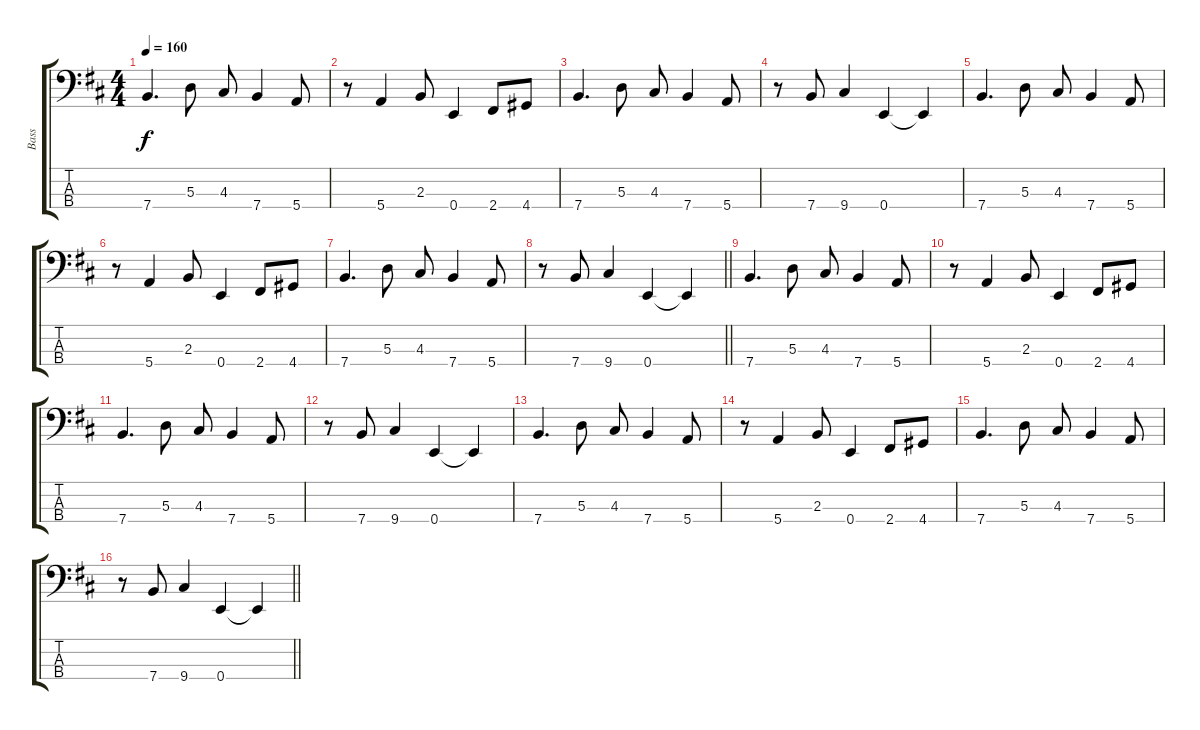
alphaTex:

\track ("Bass" "Bass") {instrument electricbasspick}
\staff {score tabs}
\tuning (G2 D2 A1 E1) {hide}
\ts (4 4)
\tempo 160
\clef f4
\ks d
7.4.4{d dy f} 5.3.8 4.3.8 7.4.4 5.4.8 |
r.8 5.4.4 2.3.8 0.4.4 2.4.8 4.4.8 |
7.4.4{d} 5.3.8 4.3.8 7.4.4 5.4.8 |
r.8 7.4.8 9.4.4 0.4.4 0.4{t}.4 |
7.4.4{d} 5.3.8 4.3.8 7.4.4 5.4.8 |
r.8 5.4.4 2.3.8 0.4.4 2.4.8 4.4.8 |
7.4.4{d} 5.3.8 4.3.8 7.4.4 5.4.8 |
\barLineRight lightlight
r.8 7.4.8 9.4.4 0.4.4 0.4{t}.4 |
7.4.4{d} 5.3.8 4.3.8 7.4.4 5.4.8 |
r.8 5.4.4 2.3.8 0.4.4 2.4.8 4.4.8 |
7.4.4{d} 5.3.8 4.3.8 7.4.4 5.4.8 |
r.8 7.4.8 9.4.4 0.4.4 0.4{t}.4 |
7.4.4{d} 5.3.8 4.3.8 7.4.4 5.4.8 |
r.8 5.4.4 2.3.8 0.4.4 2.4.8 4.4.8 |
7.4.4{d} 5.3.8 4.3.8 7.4.4 5.4.8 |
\barLineRight lightlight
r.8 7.4.8 9.4.4 0.4.4 0.4{t}.4
